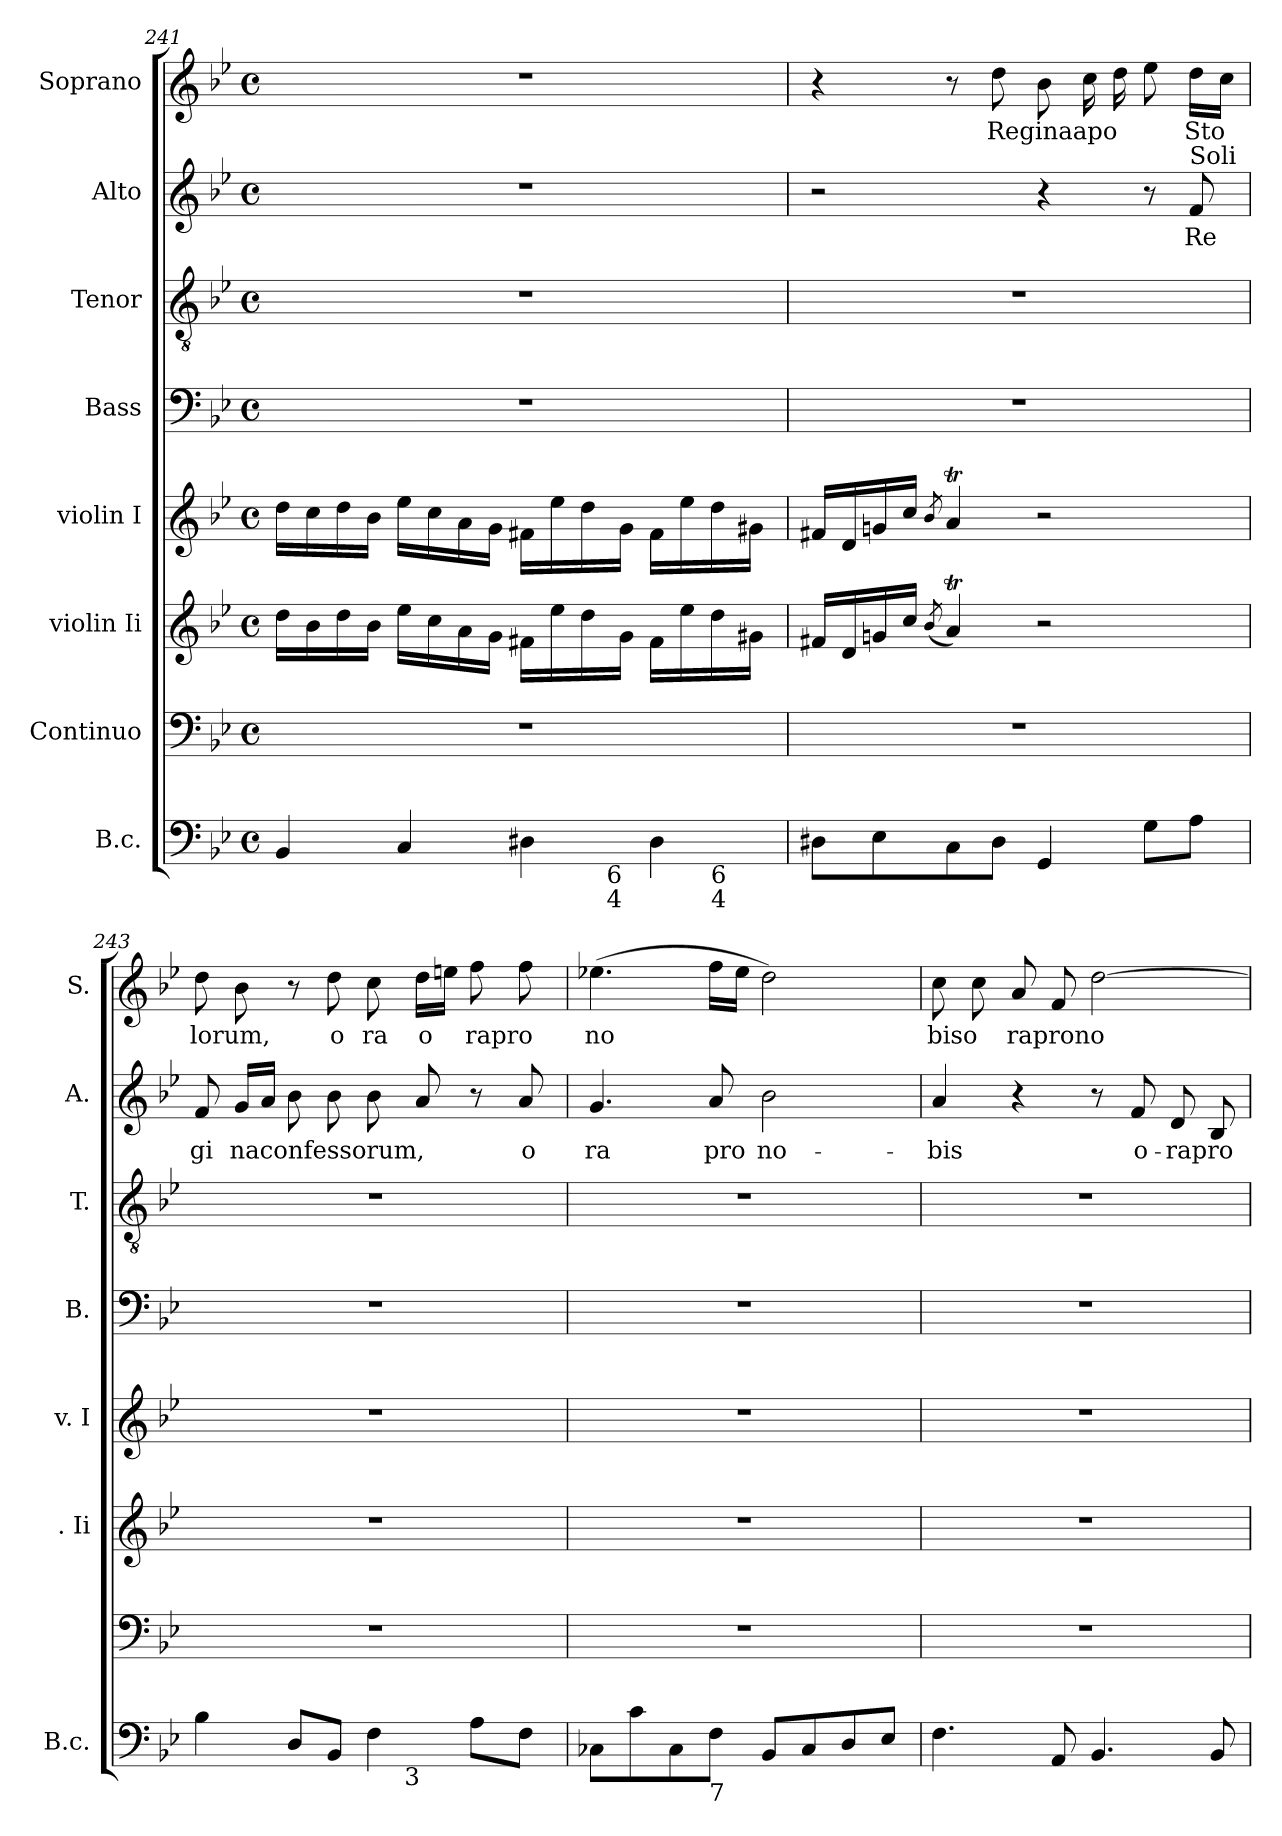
**kern	**kern	**kern	**kern	**kern	**kern	**kern	**text	**kern	**text
*part8	*part7	*part6	*part5	*part4	*part3	*part2	*part2	*part1	*part1
*staff8	*staff7	*staff6	*staff5	*staff4	*staff3	*staff2	*staff2	*staff1	*staff1
*I"B.c.	*I"Continuo	*I"violin Ii	*I"violin I	*I"Bass	*I"Tenor	*I"Alto	*	*I"Soprano	*
*I'B.c.	*	*I'. Ii	*I'v. I	*I'B.	*I'T.	*I'A.	*	*I'S.	*
!!LO:PB:g=z
*clefF4	*clefF4	*clefG2	*clefG2	*clefF4	*clefGv2	*clefG2	*	*clefG2	*
*k[b-e-]	*k[b-e-]	*k[b-e-]	*k[b-e-]	*k[b-e-]	*k[b-e-]	*k[b-e-]	*	*k[b-e-]	*
*B-:	*B-:	*B-:	*B-:	*B-:	*B-:	*B-:	*	*B-:	*
*M4/4	*M4/4	*M4/4	*M4/4	*M4/4	*M4/4	*M4/4	*	*M4/4	*
*met(c)	*met(c)	*met(c)	*met(c)	*met(c)	*met(c)	*met(c)	*	*met(c)	*
=241	=241	=241	=241	=241	=241	=241	=241	=241	=241
*^	*	*	*	*	*	*	*	*	*
*	*^	*	*	*	*	*	*	*	*	*
4BB-/	2ryy	2..ryy	1r	16dd\L	16dd\L	1r	1r	1r	.	1r	.
.	.	.	.	16b-\	16cc\	.	.	.	.	.	.
.	.	.	.	16dd\	16dd\	.	.	.	.	.	.
.	.	.	.	16b-\J	16b-\J	.	.	.	.	.	.
4C/	.	.	.	16ee-\L	16ee-\L	.	.	.	.	.	.
.	.	.	.	16cc\	16cc\	.	.	.	.	.	.
.	.	.	.	16a\	16a\	.	.	.	.	.	.
.	.	.	.	16g\J	16g\J	.	.	.	.	.	.
4D#<\	8ryy	.	.	16f#X\L	16f#X\L	.	.	.	.	.	.
.	.	.	.	16ee-\	16ee-\	.	.	.	.	.	.
.	32.ryy	.	.	16dd\	16dd\	.	.	.	.	.	.
!	!LO:TX:b:t=6	!	!	!	!	!	!	!	!	!	!
!	!LO:TX:b:t=4	!	!	!	!	!	!	!	!	!	!
.	4ryy	.	.	.	.	.	.	.	.	.	.
.	.	.	.	16g\J	16g\J	.	.	.	.	.	.
4D#<\	.	.	.	16f#\L	16f#\L	.	.	.	.	.	.
.	.	.	.	16ee-\	16ee-\	.	.	.	.	.	.
!	!	!LO:TX:b:t=6	!	!	!	!	!	!	!	!	!
!	!	!LO:TX:b:t=4	!	!	!	!	!	!	!	!	!
.	.	8ryy	.	16dd\	16dd\	.	.	.	.	.	.
.	16ryy	.	.	.	.	.	.	.	.	.	.
.	.	.	.	16g#X\J	16g#X\J	.	.	.	.	.	.
.	64ryy	.	.	.	.	.	.	.	.	.	.
*v	*v	*v	*	*	*	*	*	*	*	*	*
=242	=242	=242	=242	=242	=242	=242	=242	=242	=242
8D#<\L	1r	16f#X/L	16f#X/L	1r	1r	2r	.	4r	.
.	.	16d/	16d/	.	.	.	.	.	.
8E-\	.	16gn/	16gn/	.	.	.	.	.	.
.	.	16cc/J	16cc/J	.	.	.	.	.	.
.	.	(<8qb-/	8qb-/	.	.	.	.	.	.
8C<\	.	4at/)	4at/	.	.	.	.	8r	.
!	!	!	!	!	!	!	!	!	!LO:LY:b
8D#\J	.	.	.	.	.	.	.	8dd\	Reginaapo
4GG/	.	2r	2r	.	.	4r	.	8b-\	.
.	.	.	.	.	.	.	.	16cc\	.
.	.	.	.	.	.	.	.	16dd\	.
8G\L	.	.	.	.	.	8r	.	8ee-\	.
!	!	!	!	!	!	!LO:TX:a:t=Soli	!	!	!
!	!	!	!	!	!	!	!LO:LY:b:cj	!	!LO:LY:b
8A<\J	.	.	.	.	.	8f/	Re	16dd\L	Sto
.	.	.	.	.	.	.	.	16cc\J	.
=243	=243	=243	=243	=243	=243	=243	=243	=243	=243
!	!	!	!	!	!	!	!LO:LY:b:cj	!	!LO:LY:b
*^	*	*	*	*	*	*	*	*	*
4B-\	2ryy	1r	1r	1r	1r	1r	8f/	gi	8dd\	lorum,
!	!	!	!	!	!	!	!	!LO:LY:b	!	!
.	.	.	.	.	.	.	16g/L	naconfessorum,	8b-\	.
.	.	.	.	.	.	.	16a/J	.	.	.
8D/L	.	.	.	.	.	.	8b-\	.	8r	.
!	!	!	!	!	!	!	!	!	!	!LO:LY:b:cj
8BB-/J	.	.	.	.	.	.	8b-\	.	8dd\	o
!	!	!	!	!	!	!	!	!	!	!LO:LY:b:cj
4F<\	16..ryy	.	.	.	.	.	8b-\	.	8cc\	ra
!	!LO:TX:b:t=3	!	!	!	!	!	!	!	!	!
.	4ryy	.	.	.	.	.	.	.	.	.
!	!	!	!	!	!	!	!	!	!	!LO:LY:b:cj
.	.	.	.	.	.	.	8a/	.	16dd\L	o
.	.	.	.	.	.	.	.	.	16een\J	.
!	!	!	!	!	!	!	!	!	!	!LO:LY:b
8A\L	.	.	.	.	.	.	8r	.	8ff\	rapro
.	8ryy	.	.	.	.	.	.	.	.	.
!	!	!	!	!	!	!	!	!LO:LY:b:cj	!	!
8F\J	.	.	.	.	.	.	8a/	o	8ff\	.
.	64ryy	.	.	.	.	.	.	.	.	.
!!LO:LB:g=z
=244	=244	=244	=244	=244	=244	=244	=244	=244	=244	=244
!	!	!	!	!	!	!	!	!LO:LY:b:cj	!	!LO:LY:b
*v	*v	*	*	*	*	*	*	*	*	*
8C-\L	1r	1r	1r	1r	1r	4.g/	ra	(>4.ee-X\	no
8c\	.	.	.	.	.	.	.	.	.
8C-\	.	.	.	.	.	.	.	.	.
!LO:TX:b:t=7	!	!	!	!	!	!	!	!	!
!	!	!	!	!	!	!	!LO:LY:b:cj	!	!
8F\J	.	.	.	.	.	8a/	pro	16ff\L	.
.	.	.	.	.	.	.	.	16ee-\J	.
!	!	!	!	!	!	!	!LO:LY:b:cj	!	!
8BB-/L	.	.	.	.	.	2b-\	no-	2dd\)	.
8C-/	.	.	.	.	.	.	.	.	.
8D/	.	.	.	.	.	.	.	.	.
8E-/J	.	.	.	.	.	.	.	.	.
=245	=245	=245	=245	=245	=245	=245	=245	=245	=245
!	!	!	!	!	!	!	!LO:LY:b:cj	!	!LO:LY:b:cj
4.F\	1r	1r	1r	1r	1r	4a/	-bis	8cc\	biso
.	.	.	.	.	.	.	.	8cc\	.
!	!	!	!	!	!	!	!	!	!LO:LY:b
.	.	.	.	.	.	4r	.	8a/	raprono
8AA</	.	.	.	.	.	.	.	8f/	.
4.BB-/	.	.	.	.	.	8r	.	[>2dd\	.
!	!	!	!	!	!	!	!LO:LY:b:cj	!	!
.	.	.	.	.	.	8f/	o-	.	.
!	!	!	!	!	!	!	!LO:LY:b	!	!
.	.	.	.	.	.	8d/	-rapro	.	.
8BB-/	.	.	.	.	.	8B-/	.	.	.
=	=	=	=	=	=	=	=	=	=
*-	*-	*-	*-	*-	*-	*-	*-	*-	*-
